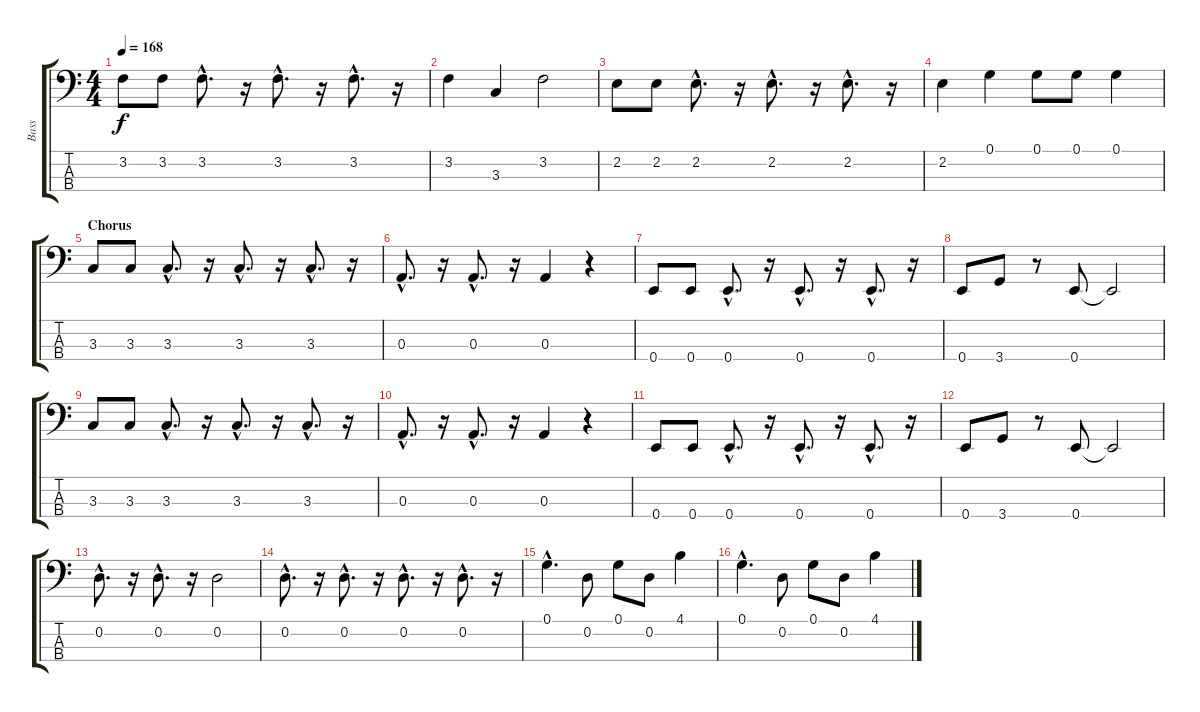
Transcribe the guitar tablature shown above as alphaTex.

\track ("Bass" "Bass") {instrument electricbassfinger}
\staff {score tabs}
\tuning (G2 D2 A1 E1) {hide}
\ts (4 4)
\tempo 168
\clef f4
\ks c
3.2.8{dy f} 3.2.8 3.2{hac}.8{d} r.16 3.2{hac}.8{d} r.16 3.2{hac}.8{d} r.16 |
3.2.4 3.3.4 3.2.2 |
2.2.8 2.2.8 2.2{hac}.8{d} r.16 2.2{hac}.8{d} r.16 2.2{hac}.8{d} r.16 |
2.2.4 0.1.4 0.1.8 0.1.8 0.1.4 |
\section ("" "Chorus")
3.3.8 3.3.8 3.3{hac}.8{d} r.16 3.3{hac}.8{d} r.16 3.3{hac}.8{d} r.16 |
0.3{hac}.8{d} r.16 0.3{hac}.8{d} r.16 0.3.4 r.4 |
0.4.8 0.4.8 0.4{hac}.8{d} r.16 0.4{hac}.8{d} r.16 0.4{hac}.8{d} r.16 |
0.4.8 3.4.8 r.8 0.4.8 0.4{t}.2 |
3.3.8 3.3.8 3.3{hac}.8{d} r.16 3.3{hac}.8{d} r.16 3.3{hac}.8{d} r.16 |
0.3{hac}.8{d} r.16 0.3{hac}.8{d} r.16 0.3.4 r.4 |
0.4.8 0.4.8 0.4{hac}.8{d} r.16 0.4{hac}.8{d} r.16 0.4{hac}.8{d} r.16 |
0.4.8 3.4.8 r.8 0.4.8 0.4{t}.2 |
0.2{hac}.8{d} r.16 0.2{hac}.8{d} r.16 0.2.2 |
0.2{hac}.8{d} r.16 0.2{hac}.8{d} r.16 0.2{hac}.8{d} r.16 0.2{hac}.8{d} r.16 |
0.1{hac}.4{d} 0.2.8 0.1.8 0.2.8 4.1.4 |
0.1{hac}.4{d} 0.2.8 0.1.8 0.2.8 4.1.4
